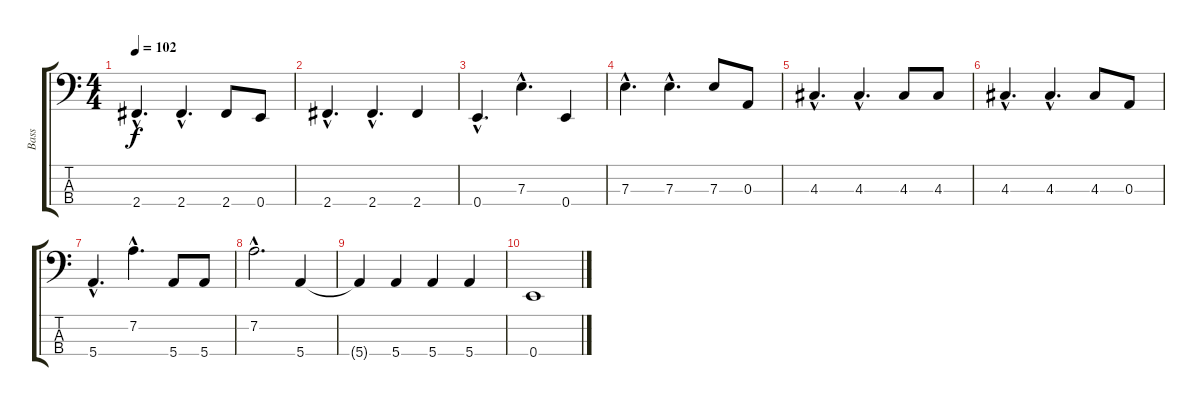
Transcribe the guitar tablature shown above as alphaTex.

\track ("Bass" "Bass") {instrument electricbassfinger}
\staff {score tabs}
\tuning (G2 D2 A1 E1) {hide}
\ts (4 4)
\tempo 102
\clef f4
\ks c
2.4{hac}.4{d dy f} 2.4{hac}.4{d} 2.4.8 0.4.8 |
2.4{hac}.4{d} 2.4{hac}.4{d} 2.4.4 |
0.4{hac}.4{d} 7.3{hac}.4{d} 0.4.4 |
7.3{hac}.4{d} 7.3{hac}.4{d} 7.3.8 0.3.8 |
4.3{hac}.4{d} 4.3{hac}.4{d} 4.3.8 4.3.8 |
4.3{hac}.4{d} 4.3{hac}.4{d} 4.3.8 0.3.8 |
5.4{hac}.4{d} 7.2{hac}.4{d} 5.4.8 5.4.8 |
7.2{hac}.2{d} 5.4.4 |
5.4{t}.4 5.4.4 5.4.4 5.4.4 |
0.4.1
